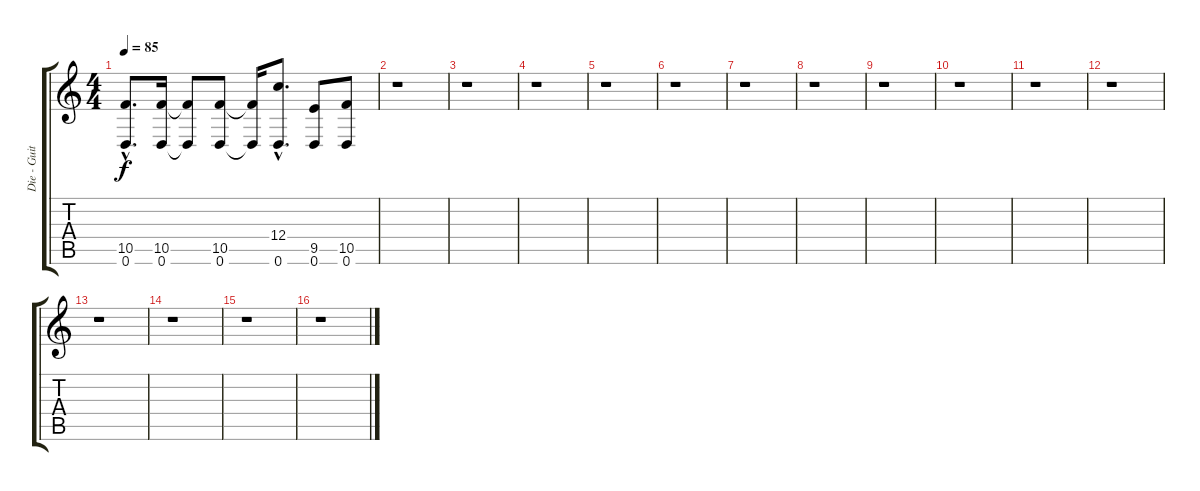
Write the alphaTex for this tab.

\track ("Die - Guitar 1" "Die - Guit") {instrument electricguitarclean}
\staff {score tabs}
\tuning (D4 A3 F3 C3 G2 D2) {hide}
\ts (4 4)
\tempo 85
\clef g2
\ks c
(10.5{hac} 0.6{hac}).8{d dy f} (10.5 0.6).16 (10.5{t} 0.6{t}).8 (10.5 0.6).8 (10.5{t} 0.6{t}).16 (12.4{hac} 0.6{hac}).8{d} (9.5 0.6).8 (10.5 0.6).8 |
r.1 |
r.1 |
r.1 |
r.1 |
r.1 |
r.1 |
r.1 |
r.1 |
r.1 |
r.1 |
r.1 |
r.1 |
r.1 |
r.1 |
r.1
